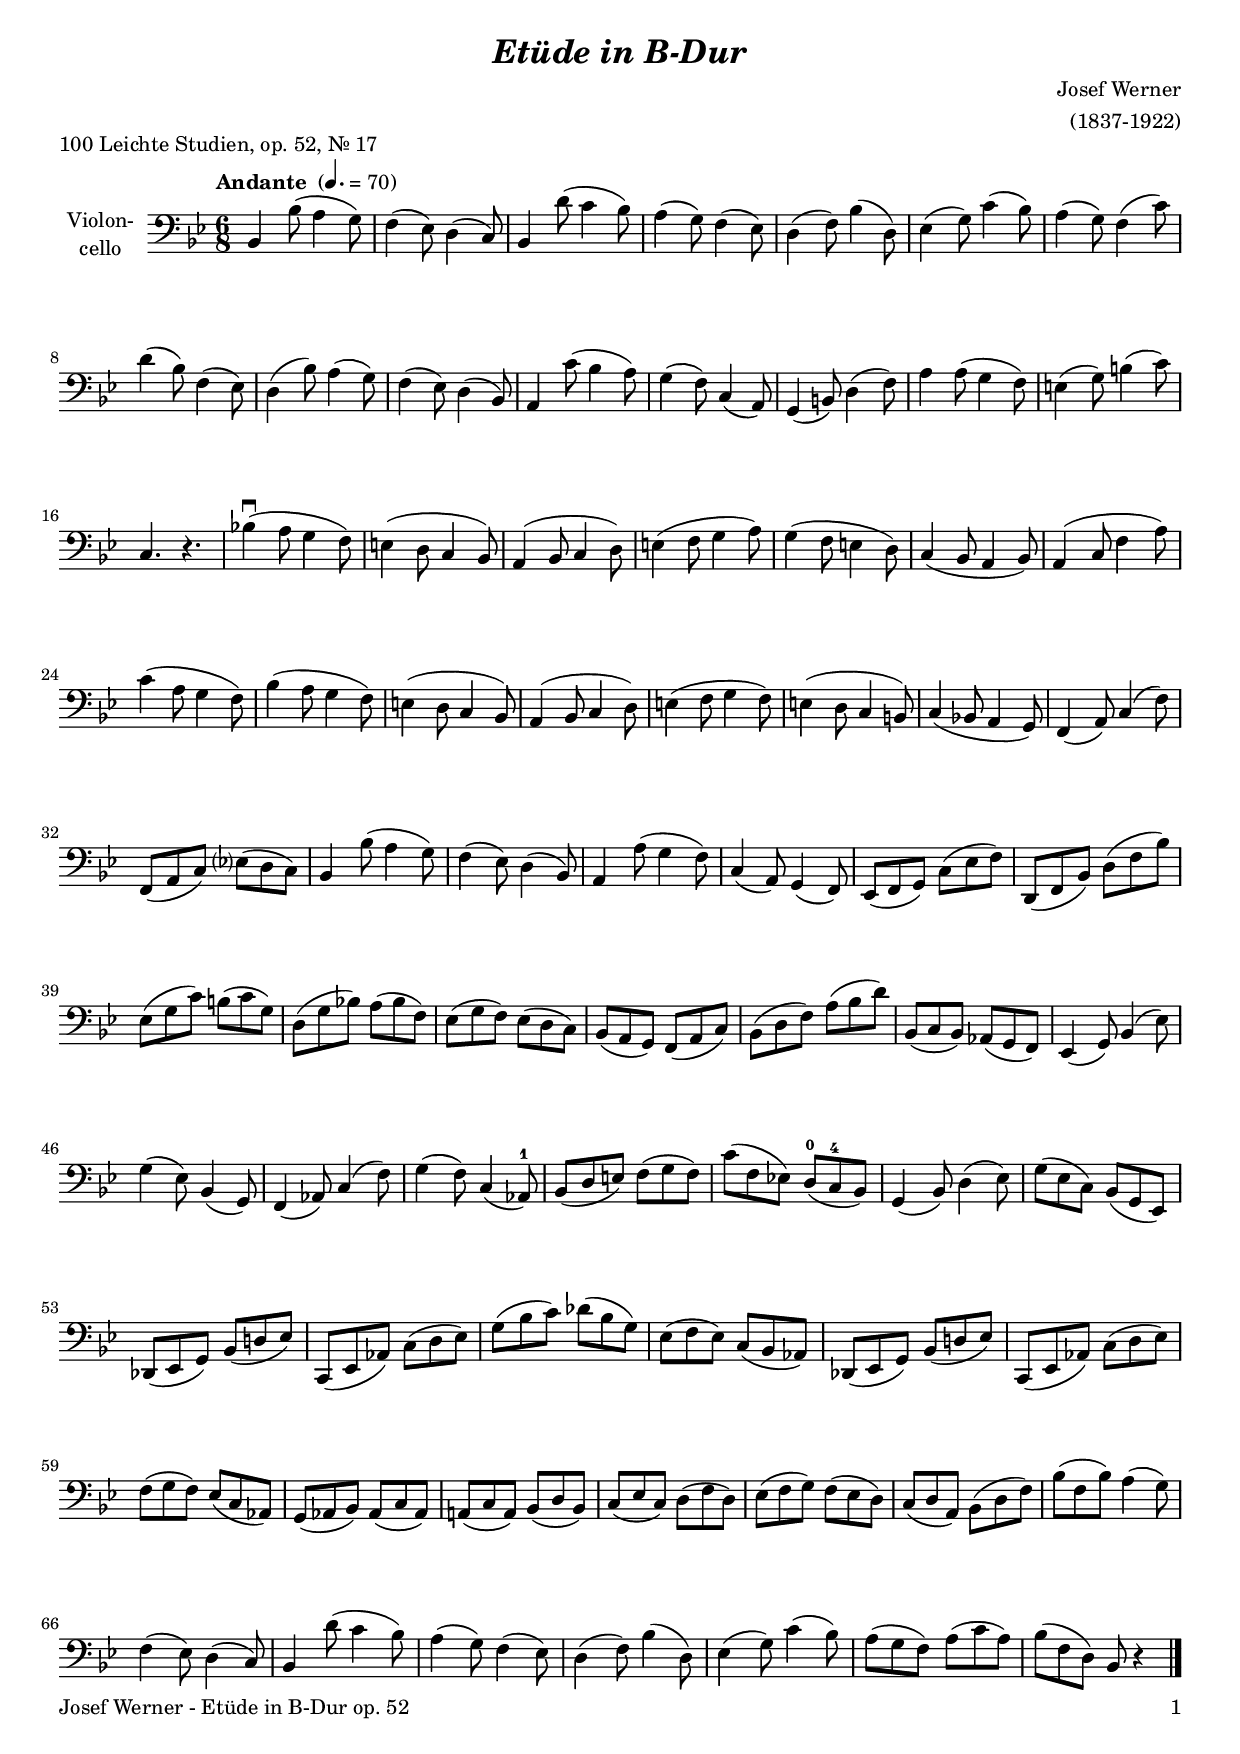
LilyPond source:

\version "2.24.1"
\include "deutsch.ly"

#(set-global-staff-size 18)

\header {
  title     = \markup \bold \italic "Etüde in B-Dur"
  composer  = "Josef Werner"
  arranger  = "(1837-1922)"
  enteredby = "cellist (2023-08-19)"
  piece     = "100 Leichte Studien, op. 52, Nr. 17"
}

voiceconsts = {
  \key b \major
  \time 6/8
  \clef "bass"
%  \numericTimeSignature
  \compressEmptyMeasures
  % Set default beaming for all staves
%  \set Timing.beamExceptions = #'()
%  \set Timing.baseMoment     = #(ly:make-moment 1 4)
%  \set Timing.beatStructure  = #'(1 1 1)
  \tempo "Andante " 4.=70
}

mist = "string ensemble 1"
mivl = "violin"
miba = "cello"
mipz = "pizzicato strings"

ii  = \markup \box "II"
iii = \markup \box "III"
rit = \mark \markup \box \italic "rit."

va = \relative c {
  \voiceconsts

  b4 b'8( a4 g8)
  f4( es8) d4( c8)
  b4 d'8( c4 b8)
  a4( g8) f4( es8)
  d4( f8) b4( d,8)
  es4( g8) c4( b8)

  a4( g8) f4( c'8)
  d4( b8) f4( es8)
  d4( b'8) a4( g8)
  f4( es8) d4( b8)
  a4 c'8( b4 a8)
  g4( f8) c4( a8)
  g4( h8) d4( f8)

  a4 a8( g4 f8)
  e4( g8) h4( c8)
  c,4. r
  b'!4(\downbow a8 g4 f8)
  e4( d8 c4 b8)
  a4( b8 c4 d8)
  e4( f8 g4 a8)

  g4( f8 e4 d8)
  c4( b8 a4 b8)
  a4( c8 f4 a8)
  c4( a8 g4 f8)
  b4( a8 g4 f8)
  e4( d8 c4 b8)
  a4( b8 c4 d8)

  e4( f8 g4 f8)
  e4( d8 c4 h8)
  c4( b!8 a4 g8)
  f4( a8) c4( f8)
  f,( a c) es?( d c)
  b4 b'8( a4 g8)

  f4(es8) d4( b8)
  a4 a'8( g4 f8)
  c4( a8) g4( f8)
  es( f g) c( es f)
  d,( f b) d( f b)
  es,( g c) h( c g)

  d( g b!) a( b f)
  es( g f) es( d c)
  b( a g) f( a c)
  b( d f) a( b d)
  b,( c b) as( g f)
  es4( g8) b4( es8)

  g4( es8) b4( g8)
  f4( as8) c4( f8)
  g4( f8) c4( as8)-1
  b( d e) f( g f)
  c'( f, es!) d(-0 c-4 b)
  g4( b8) d4( es8)
  g( es c) b( g es)

  des( es g) b( d! es)
  c,( es as) c( d es)
  g( b c) des( b g)
  es( f es) c( b as)
  des,( es g) b( d! es)
  c,( es as) c( d es)

  f( g f) es( c as)
  g( as b) as( c as)
  a!( c a) b( d b)
  c( es c) d( f d)
  es( f g) f(es d)
  c( d a) b( d f)
  b( f b) a4( g8)

  f4( es8) d4( c8)
  b4 d'8( c4 b8)
  a4( g8) f4( es8)
  d4( f8) b4( d,8)
  es4( g8) c4( b8)
  a( g f) a( c a)
  b( f d) b r4 \bar "|."
}


music = \new StaffGroup <<
      \new Staff {
	\set Staff.midiInstrument = \miba
	\set Staff.instrumentName = \markup \center-column { "Violon-" "cello" }
	\transpose b b { \va }
      }
>>

\book {
   \paper {
    print-page-number = ##t
    print-first-page-number = ##t
    ragged-last-bottom = ##f
    oddHeaderMarkup = \markup \null
    evenHeaderMarkup = \markup \null
    oddFooterMarkup = \markup {
      \fill-line {
        \if \should-print-page-number
        "Josef Werner - Etüde in B-Dur op. 52" \fromproperty #'page:page-number-string
      }
    }
    evenFooterMarkup = \oddFooterMarkup
  } \score {
    \music
    \layout {}
  }

  \score {
    \unfoldRepeats \music

    \midi {
      \context {
        \Score
      }
    }
  }
}